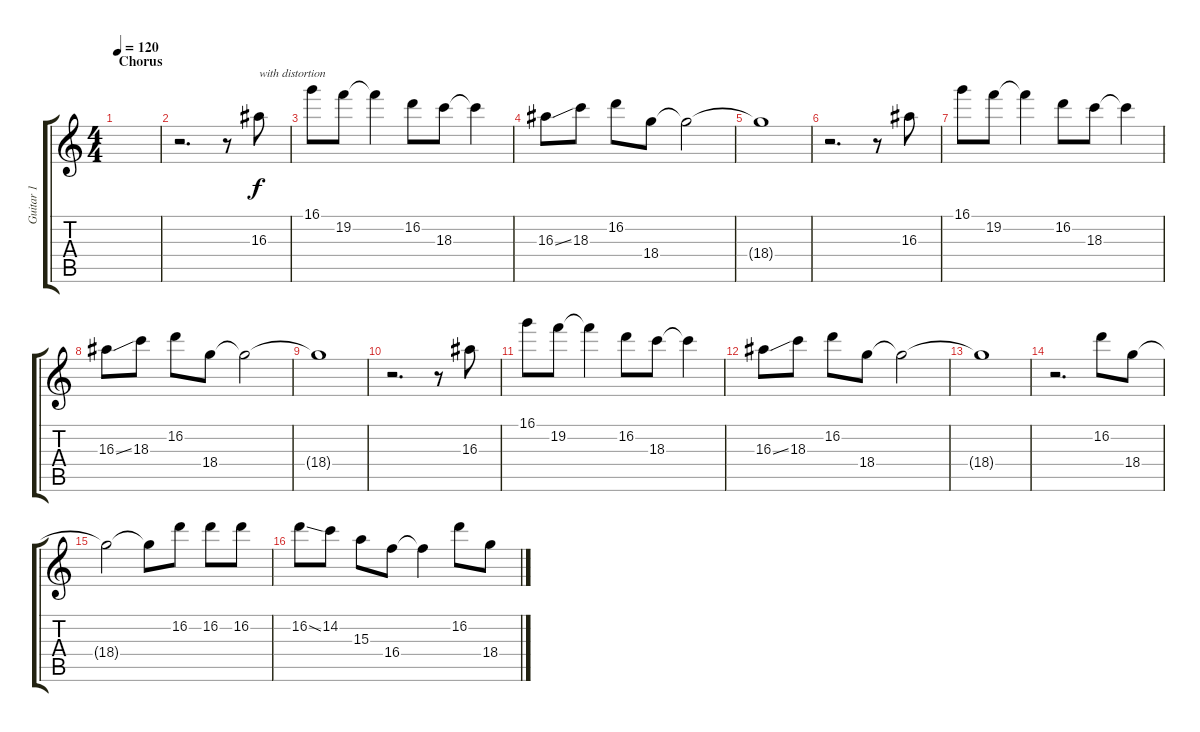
\track ("Guitar 1" "Guitar 1") {instrument distortionguitar}
\staff {score tabs}
\tuning (Eb4 Bb3 Gb3 Db3 Ab2 Eb2) {hide}
\ts (4 4)
\section ("" "Chorus")
\tempo 120
\clef g2
\ks c
|
r.2{d} r.8 16.3.8{txt "with distortion" volume 12 instrument distortionguitar} |
16.1.8 19.2.8 19.2{t}.4 16.2.8 18.3.8 18.3{t}.4 |
16.3{ss}.8 18.3.8 16.2.8 18.4.8{volume 0} 18.4{t}.2 |
18.4{t}.1 |
r.2{d} r.8 16.3.8{volume 12} |
16.1.8 19.2.8 19.2{t}.4 16.2.8 18.3.8 18.3{t}.4 |
16.3{ss}.8 18.3.8 16.2.8 18.4.8{volume 0} 18.4{t}.2 |
18.4{t}.1 |
r.2{d} r.8 16.3.8{volume 12} |
16.1.8 19.2.8 19.2{t}.4 16.2.8 18.3.8 18.3{t}.4 |
16.3{ss}.8 18.3.8 16.2.8 18.4.8{volume 0} 18.4{t}.2 |
18.4{t}.1 |
r.2{d} 16.2.8{volume 12} 18.4.8 |
18.4{t}.2 18.4{t}.8 16.2.8 16.2.8 16.2.8 |
16.2{ss}.8{volume 13} 14.2.8 15.3.8 16.4.8 16.4{t}.4 16.2.8 18.4.8
